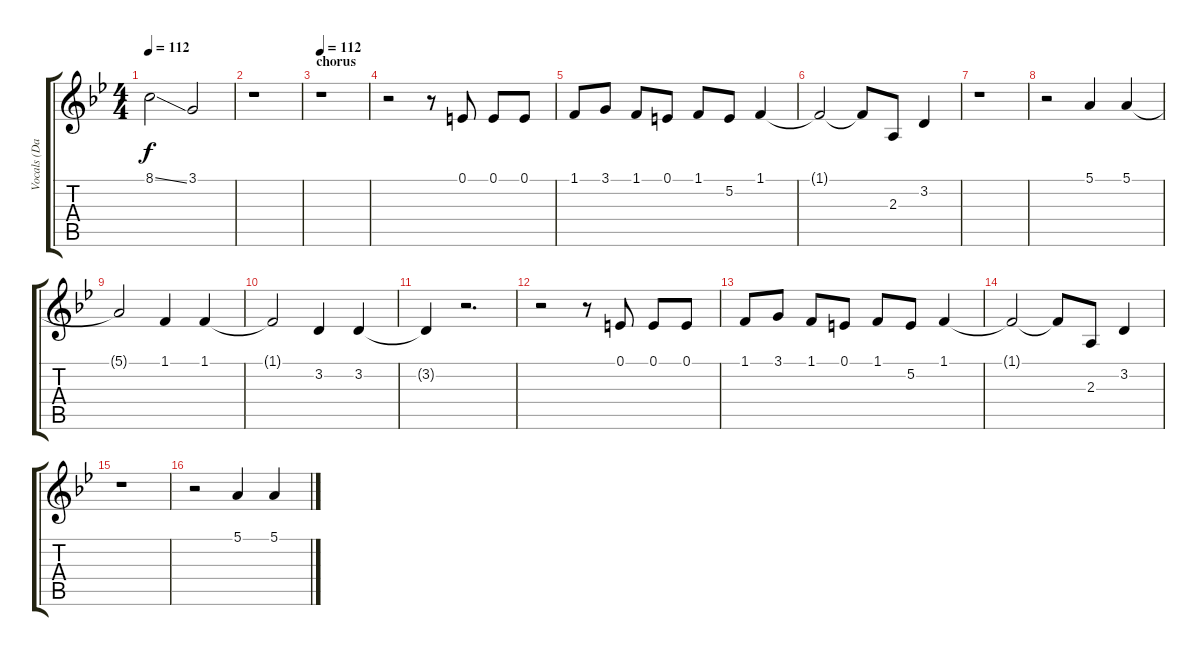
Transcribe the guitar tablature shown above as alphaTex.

\track ("Vocals (Davies)" "Vocals (Da") {instrument lead6voice}
\staff {score tabs}
\tuning (E4 B3 G3 D3 A2 E2) {hide}
\ts (4 4)
\tempo 112
\clef g2
\ks bb
8.1{ss}.2{dy f} 3.1.2 |
r.1 |
\section ("" "chorus")
\tempo 112
r.1 |
r.2 r.8 0.1.8 0.1.8 0.1.8 |
1.1.8 3.1.8 1.1.8 0.1.8 1.1.8 5.2.8 1.1.4 |
1.1{t}.2 1.1{t}.8 2.3.8 3.2.4 |
r.1 |
r.2 5.1.4 5.1.4 |
5.1{t}.2 1.1.4 1.1.4 |
1.1{t}.2 3.2.4 3.2.4 |
3.2{t}.4 r.2{d} |
r.2 r.8 0.1.8 0.1.8 0.1.8 |
1.1.8 3.1.8 1.1.8 0.1.8 1.1.8 5.2.8 1.1.4 |
1.1{t}.2 1.1{t}.8 2.3.8 3.2.4 |
r.1 |
r.2 5.1.4 5.1.4
